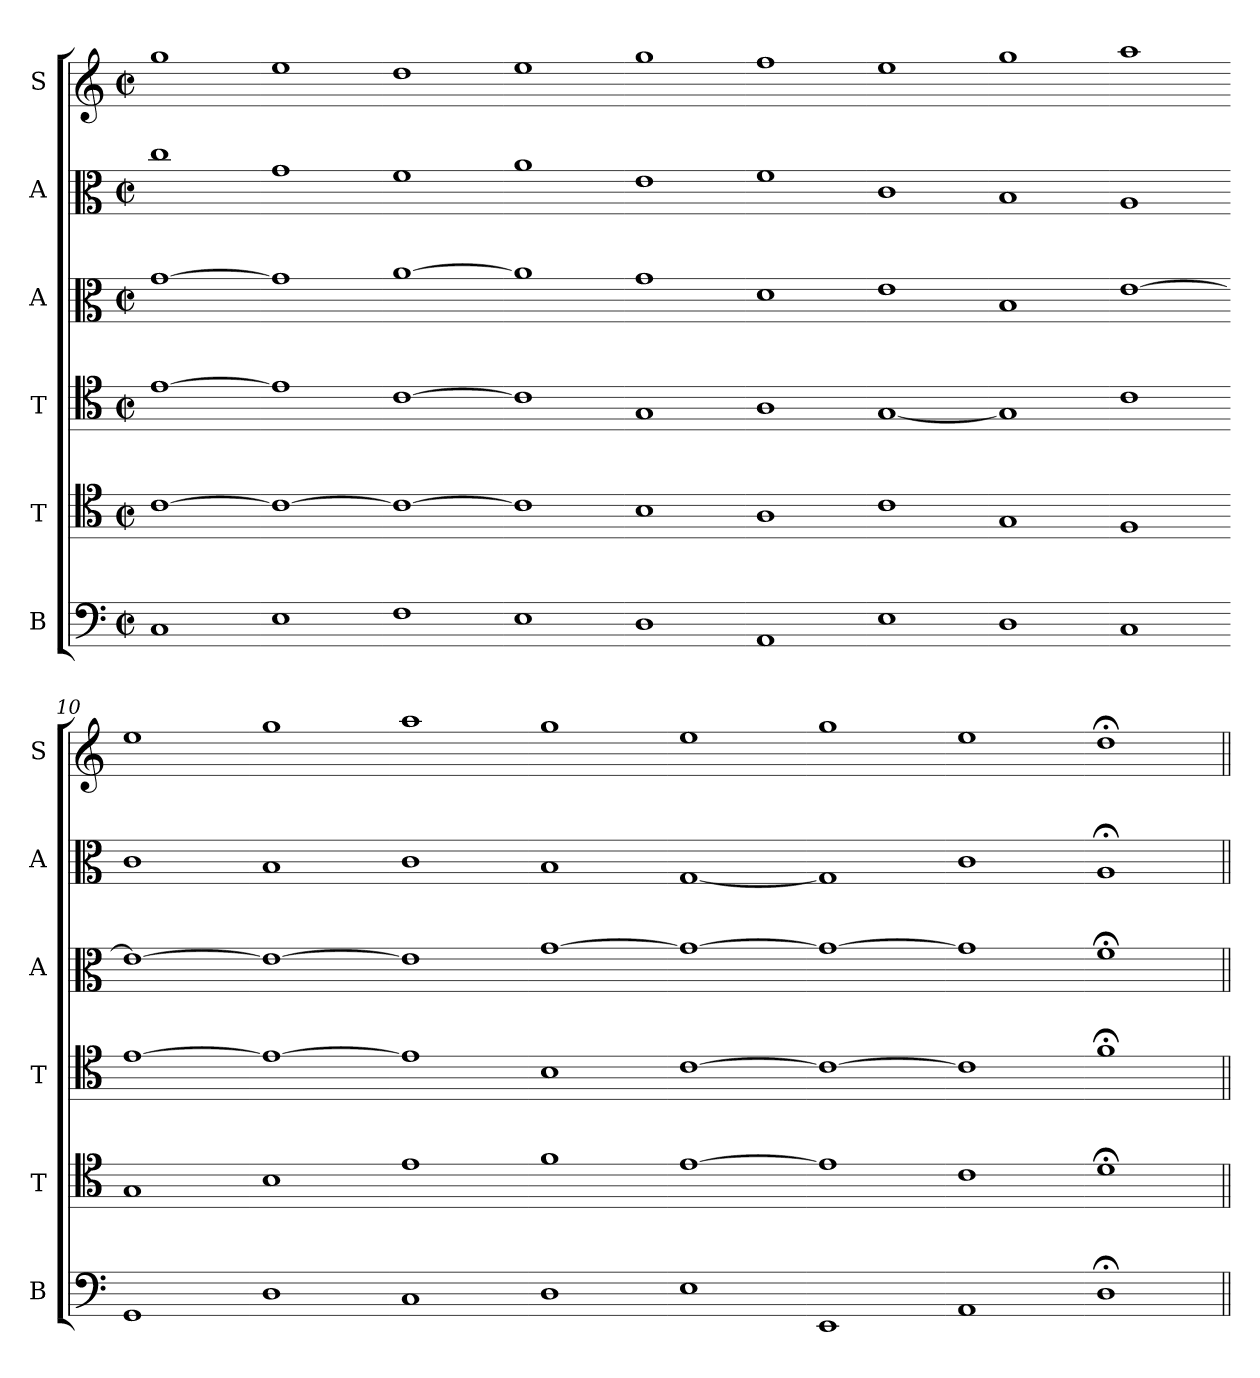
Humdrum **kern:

**kern	**kern	**kern	**kern	**kern	**kern
*part6	*part5	*part4	*part3	*part2	*part1
*staff6	*staff5	*staff4	*staff3	*staff2	*staff1
*I"B	*I"T	*I"T	*I"A	*I"A	*I"S
*I'B	*I'T	*I'T	*I'A	*I'A	*I'S
*clefF4	*clefC4	*clefC4	*clefC3	*clefC3	*clefG2
*k[]	*k[]	*k[]	*k[]	*k[]	*k[]
*M2/2	*M2/2	*M2/2	*M2/2	*M2/2	*M2/2
*met(c|)	*met(c|)	*met(c|)	*met(c|)	*met(c|)	*met(c|)
*MM208	*MM208	*MM208	*MM208	*MM208	*MM208
=1	=1	=1	=1	=1	=1
1C	[1c	[1e	[1g	1cc	1gg
=2-	=2-	=2-	=2-	=2-	=2-
1E	1c_	1e]	1g]	1g	1ee
=3-	=3-	=3-	=3-	=3-	=3-
1F	1c_	[1c	[1a	1f	1dd
=4-	=4-	=4-	=4-	=4-	=4-
1E	1c]	1c]	1a]	1a	1ee
=5-	=5-	=5-	=5-	=5-	=5-
1D	1B	1G	1g	1e	1gg
=6-	=6-	=6-	=6-	=6-	=6-
1AA	1A	1A	1d	1f	1ff
=7-	=7-	=7-	=7-	=7-	=7-
1E	1c	[1G	1e	1c	1ee
=8-	=8-	=8-	=8-	=8-	=8-
1D	1G	1G]	1B	1B	1gg
=9-	=9-	=9-	=9-	=9-	=9-
1C	1F	1c	[1e	1A	1aa
=10-	=10-	=10-	=10-	=10-	=10-
1GG	1G	[1e	1e_	1c	1ee
=11-	=11-	=11-	=11-	=11-	=11-
1D	1B	1e_	1e_	1B	1gg
=12-	=12-	=12-	=12-	=12-	=12-
1C	1e	1e]	1e]	1c	1aa
=13-	=13-	=13-	=13-	=13-	=13-
1D	1f	1B	[1g	1B	1gg
=14-	=14-	=14-	=14-	=14-	=14-
1E	[1e	[1c	1g_	[1G	1ee
=15-	=15-	=15-	=15-	=15-	=15-
1EE	1e]	1c_	1g_	1G]	1gg
=16-	=16-	=16-	=16-	=16-	=16-
1AA	1c	1c]	1g]	1c	1ee
=17-	=17-	=17-	=17-	=17-	=17-
1D;<	1d;<	1f;<	1f;<	1A;	1dd;<
=||	=||	=||	=||	=||	=||
*-	*-	*-	*-	*-	*-
